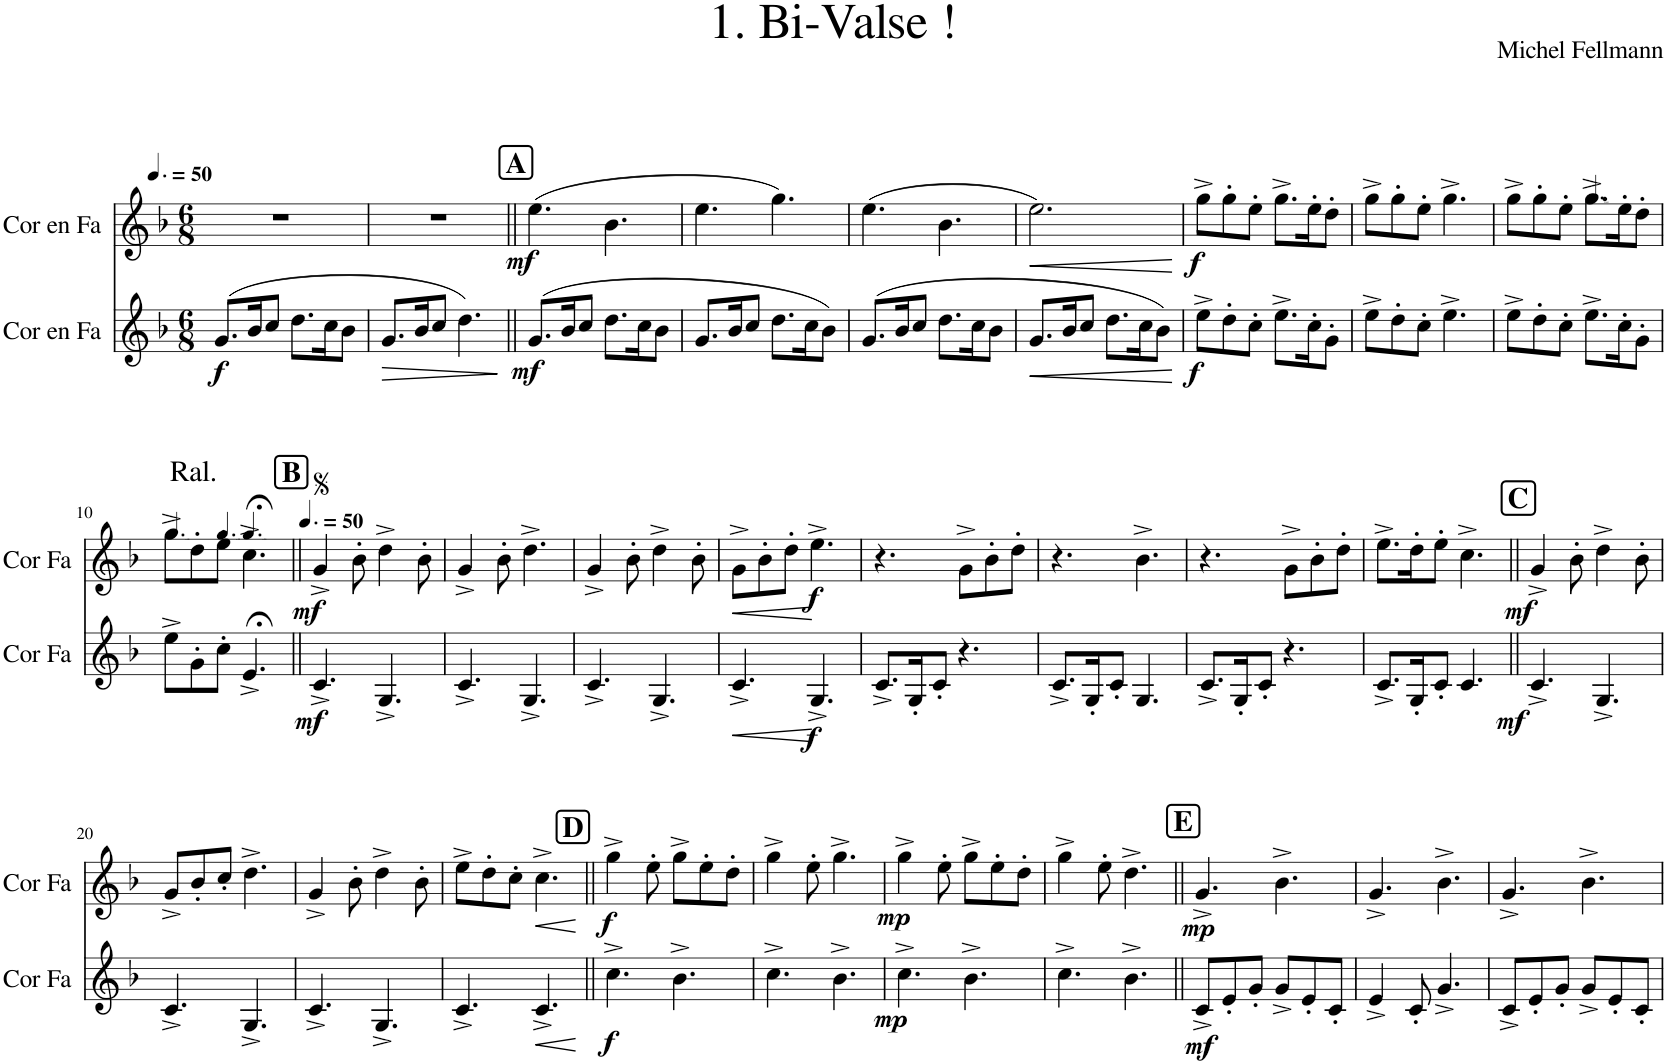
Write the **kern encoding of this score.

**kern	**dynam	**kern	**dynam
*part2	*part2	*part1	*part1
*staff2	*staff2	*staff1	*staff1
*I"Cor en Fa	*	*I"Cor en Fa	*
*I'Cor Fa	*	*I'Cor Fa	*
*clefG2	*	*clefG2	*
*Trd4c7	*	*Trd4c7	*
*k[b-]	*	*k[b-]	*
*M6/8	*	*M6/8	*
*MM75	*	*MM75	*
=1	=1	=1	=1
!	!LO:DY:b	!	!
(8.g/L	f	2.r	.
16b-/K	.	.	.
8cc/J	.	.	.
8.dd\L	.	.	.
16cc\K	.	.	.
8b-\J	.	.	.
=2	=2	=2	=2
!	!LO:HP:b	!	!
8.g/L	>	2.r	.
16b-/K	.	.	.
8cc/J	.	.	.
4.dd\)	.	.	.
.	]	.	.
!!LO:REH:place=s1:a:B:cj:fs=14:t=A
=3||	=3||	=3||	=3||
!	!LO:DY:b	!	!LO:DY:b
(8.g/L	mf	(4.ee\	mf
16b-/K	.	.	.
8cc/J	.	.	.
8.dd\L	.	4.b-\	.
16cc\K	.	.	.
8b-\J	.	.	.
=4	=4	=4	=4
8.g/L	.	4.ee\	.
16b-/K	.	.	.
8cc/J	.	.	.
8.dd\L	.	4.gg\)	.
16cc\K	.	.	.
8b-\J)	.	.	.
=5	=5	=5	=5
(8.g/L	.	(4.ee\	.
16b-/K	.	.	.
8cc/J	.	.	.
8.dd\L	.	4.b-\	.
16cc\K	.	.	.
8b-\J	.	.	.
=6	=6	=6	=6
!	!LO:HP:b	!	!LO:HP:b
8.g/L	<	2.ee\)	<
16b-/K	.	.	.
8cc/J	.	.	.
8.dd\L	.	.	.
16cc\K	.	.	.
8b-\J)	.	.	.
.	[	.	[
=7	=7	=7	=7
!	!LO:DY:b	!	!LO:DY:b
8ee^\L	f	8gg^\L	f
8dd'\	.	8gg'\	.
8cc'\J	.	8ee'\J	.
8.ee^\L	.	8.gg^\L	.
16cc'\K	.	16ee'\K	.
8g'\J	.	8dd'\J	.
=8	=8	=8	=8
8ee^\L	.	8gg^\L	.
8dd'\	.	8gg'\	.
8cc'\J	.	8ee'\J	.
4.ee^\	.	4.gg^\	.
=9	=9	=9	=9
8ee^\L	.	8gg^\L	.
8dd'\	.	8gg'\	.
8cc'\J	.	8ee'\J	.
*	*	*MM68	*
8.ee^\L	.	8.gg^\L	.
16cc'\K	.	16ee'\K	.
8g'\J	.	8dd'\J	.
!!LO:LB:g=z
=10	=10	=10	=10
*	*	*MM60	*
!	!	!LO:TX:a:t=Ral.	!
8ee^\L	.	8gg^\L	.
8g'\	.	8dd'\	.
*	*	*MM53	*
8cc'\J	.	8ee'\J	.
*	*	*MM45	*
4.e;<^/	.	4.cc;<^\	.
=11||	=11||	=11||	=11||
!!LO:REH:place=s1:a:B:cj:fs=14:t=B
*	*	*MM75	*
!	!LO:DY:b	!	!LO:DY:b
4.c^/	mf	4g^/	mf
.	.	8b-'\	.
4.G^/	.	4dd^\	.
.	.	8b-'\	.
=12	=12	=12	=12
4.c^/	.	4g^/	.
.	.	8b-'\	.
4.G^/	.	4.dd^\	.
=13	=13	=13	=13
4.c^/	.	4g^/	.
.	.	8b-'\	.
4.G^/	.	4dd^\	.
.	.	8b-'\	.
=14	=14	=14	=14
!	!LO:HP:b	!	!LO:HP:b
4.c^/	<	8g^\L	<
.	.	8b-'\	.
.	.	8dd'\J	.
!	!LO:DY:b	!	!LO:DY:b
4.G^/	f	4.ee^\	f
.	[	.	[
=15	=15	=15	=15
8.c^/L	.	4.r	.
16G'/K	.	.	.
8c'/J	.	.	.
4.r	.	8g^\L	.
.	.	8b-'\	.
.	.	8dd'\J	.
=16	=16	=16	=16
8.c^/L	.	4.r	.
16G'/K	.	.	.
8c'/J	.	.	.
4.G/	.	4.b-^\	.
=17	=17	=17	=17
8.c^/L	.	4.r	.
16G'/K	.	.	.
8c'/J	.	.	.
4.r	.	8g^\L	.
.	.	8b-'\	.
.	.	8dd'\J	.
=18	=18	=18	=18
8.c^/L	.	8.ee^\L	.
16G'/K	.	16dd'\K	.
8c'/J	.	8ee'\J	.
4.c/	.	4.cc^\	.
!!LO:REH:place=s1:a:B:cj:fs=14:t=C
=19||	=19||	=19||	=19||
!	!LO:DY:b	!	!LO:DY:b
4.c^/	mf	4g^/	mf
.	.	8b-'\	.
4.G^/	.	4dd^\	.
.	.	8b-'\	.
!!LO:LB:g=z
=20	=20	=20	=20
4.c^/	.	8g^/L	.
.	.	8b-'/	.
.	.	8cc'/J	.
4.G^/	.	4.dd^\	.
=21	=21	=21	=21
4.c^/	.	4g^/	.
.	.	8b-'\	.
4.G^/	.	4dd^\	.
.	.	8b-'\	.
=22	=22	=22	=22
4.c^/	.	8ee^\L	.
.	.	8dd'\	.
.	.	8cc'\J	.
!	!LO:HP:b	!	!LO:HP:b
4.c^/	<	4.cc^\	<
.	[	.	[
!!LO:REH:place=s1:a:B:cj:fs=14:t=D
=23||	=23||	=23||	=23||
!	!LO:DY:b	!	!LO:DY:b
4.cc^\	f	4gg^\	f
.	.	8ee'\	.
4.b-^\	.	8gg^\L	.
.	.	8ee'\	.
.	.	8dd'\J	.
=24	=24	=24	=24
4.cc^\	.	4gg^\	.
.	.	8ee'\	.
4.b-^\	.	4.gg^\	.
=25	=25	=25	=25
!	!LO:DY:b	!	!LO:DY:b
4.cc^\	mp	4gg^\	mp
.	.	8ee'\	.
4.b-^\	.	8gg^\L	.
.	.	8ee'\	.
.	.	8dd'\J	.
=26	=26	=26	=26
4.cc^\	.	4gg^\	.
.	.	8ee'\	.
4.b-^\	.	4.dd^\	.
!!LO:REH:place=s1:a:B:cj:fs=14:t=E
=27||	=27||	=27||	=27||
!	!LO:DY:b	!	!LO:DY:b
8c^/L	mf	4.g^/	mp
8e'/	.	.	.
8g'/J	.	.	.
8g^/L	.	4.b-^\	.
8e'/	.	.	.
8c'/J	.	.	.
=28	=28	=28	=28
4e^/	.	4.g^/	.
8c'/	.	.	.
4.g^/	.	4.b-^\	.
=29	=29	=29	=29
8c^/L	.	4.g^/	.
8e'/	.	.	.
8g'/J	.	.	.
8g^/L	.	4.b-^\	.
8e'/	.	.	.
8c'/J	.	.	.
=	=	=	=
*-	*-	*-	*-
